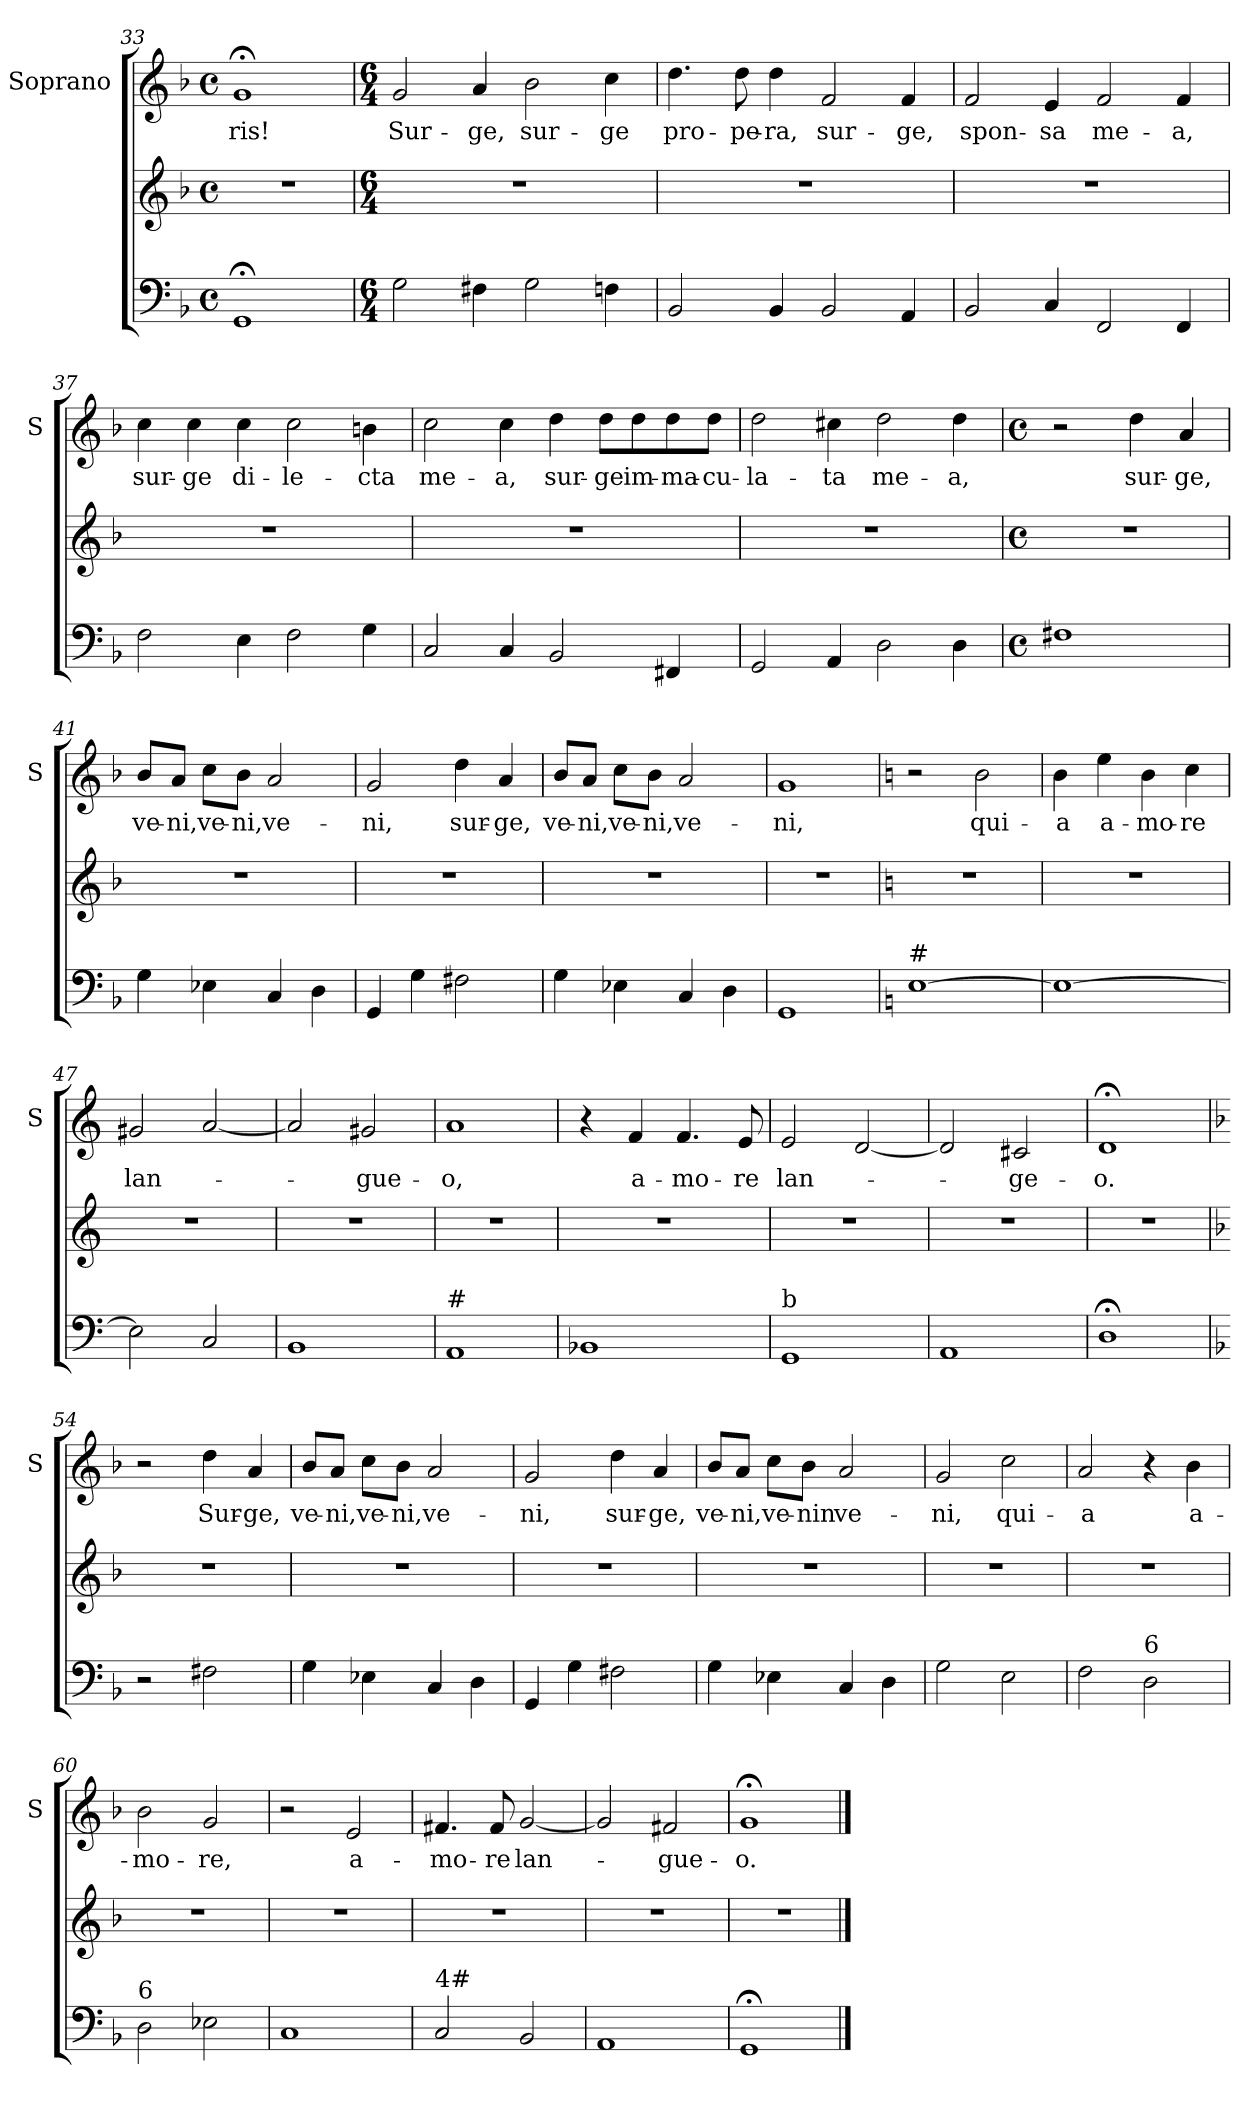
**kern	**kern	**kern	**text
*part2	*part2	*part1	*part1
*staff3	*staff2	*staff1	*staff1
*	*	*I"Soprano	*
*	*	*I'S	*
*clefF4	*clefG2	*clefG2	*
*k[b-]	*k[b-]	*k[b-]	*
*F:	*F:	*F:	*
*M4/4	*M4/4	*M4/4	*
*met(c)	*met(c)	*met(c)	*
=33	=33	=33	=33
!	!	!	!LO:LY:b
1GG;<	1r	1g;<	-ris!
=34	=34	=34	=34
*M6/4	*M6/4	*M6/4	*
!	!	!	!LO:LY:b
2G\	1.r	2g/	Sur-
!	!	!	!LO:LY:b
4F#X\	.	4a/	-ge,
!	!	!	!LO:LY:b
2G\	.	2b-\	sur-
!	!	!	!LO:LY:b
4Fn\	.	4cc\	-ge
=35	=35	=35	=35
!	!	!	!LO:LY:b
2BB-/	1.r	4.dd\	pro-
!	!	!	!LO:LY:b
.	.	8dd\	-pe-
!	!	!	!LO:LY:b
4BB-/	.	4dd\	-ra,
!	!	!	!LO:LY:b
2BB-/	.	2f/	sur-
!	!	!	!LO:LY:b
4AA/	.	4f/	-ge,
!!LO:LB:g=z
=36	=36	=36	=36
!	!	!	!LO:LY:b
2BB-/	1.r	2f/	spon-
!	!	!	!LO:LY:b
4C/	.	4e/	-sa
!	!	!	!LO:LY:b
2FF/	.	2f/	me-
!	!	!	!LO:LY:b
4FF/	.	4f/	-a,
=37	=37	=37	=37
!	!	!	!LO:LY:b
2F\	1.r	4cc\	sur-
!	!	!	!LO:LY:b
.	.	4cc\	-ge
!	!	!	!LO:LY:b
4E\	.	4cc\	di-
!	!	!	!LO:LY:b
2F\	.	2cc\	-le-
!	!	!	!LO:LY:b
4G\	.	4bn\	-cta
=38	=38	=38	=38
!	!	!	!LO:LY:b
2C/	1.r	2cc\	me-
!	!	!	!LO:LY:b
4C/	.	4cc\	-a,
!	!	!	!LO:LY:b
2BB-/	.	4dd\	sur-
!	!	!	!LO:LY:b
.	.	8dd\L	-ge
!	!	!	!LO:LY:b
.	.	8dd\	im-
!	!	!	!LO:LY:b
4FF#X/	.	8dd\	-ma-
!	!	!	!LO:LY:b
.	.	8dd\J	-cu-
=39	=39	=39	=39
!	!	!	!LO:LY:b
2GG/	1.r	2dd\	-la-
!	!	!	!LO:LY:b
4AA/	.	4cc#X\	-ta
!	!	!	!LO:LY:b
2D\	.	2dd\	me-
!	!	!	!LO:LY:b
4D\	.	4dd\	-a,
!!LO:LB:g=z
=40	=40	=40	=40
*M4/4	*M4/4	*M4/4	*
*met(c)	*met(c)	*met(c)	*
1F#X	1r	2r	.
!	!	!	!LO:LY:b
.	.	4dd\	sur-
!	!	!	!LO:LY:b
.	.	4a/	-ge,
=41	=41	=41	=41
!	!	!	!LO:LY:b
4G\	1r	8b-/L	ve-
!	!	!	!LO:LY:b
.	.	8a/J	-ni,
!	!	!	!LO:LY:b
4E-X\	.	8cc\L	ve-
!	!	!	!LO:LY:b
.	.	8b-\J	-ni,
!	!	!	!LO:LY:b
4C/	.	2a/	ve-
4D\	.	.	.
=42	=42	=42	=42
!	!	!	!LO:LY:b
4GG/	1r	2g/	-ni,
4G\	.	.	.
!	!	!	!LO:LY:b
2F#X\	.	4dd\	sur-
!	!	!	!LO:LY:b
.	.	4a/	-ge,
=43	=43	=43	=43
!	!	!	!LO:LY:b
4G\	1r	8b-/L	ve-
!	!	!	!LO:LY:b
.	.	8a/J	-ni,
!	!	!	!LO:LY:b
4E-X\	.	8cc\L	ve-
!	!	!	!LO:LY:b
.	.	8b-\J	-ni,
!	!	!	!LO:LY:b
4C/	.	2a/	ve-
4D\	.	.	.
=44	=44	=44	=44
!	!	!	!LO:LY:b
1GG	1r	1g	-ni,
!!LO:PB:g=z
=45	=45	=45	=45
*k[]	*k[]	*k[]	*
*C:	*C:	*C:	*
!LO:TX:a:t=#	!	!	!
[1E	1r	2r	.
!	!	!	!LO:LY:b
.	.	2b\	qui-
=46	=46	=46	=46
!	!	!	!LO:LY:b
1E_	1r	4b\	-a
!	!	!	!LO:LY:b
.	.	4ee\	a-
!	!	!	!LO:LY:b
.	.	4b\	-mo-
!	!	!	!LO:LY:b
.	.	4cc\	-re
=47	=47	=47	=47
!	!	!	!LO:LY:b
2E\]	1r	2g#X/	lan-
2C/	.	[2a/	.
=48	=48	=48	=48
1BB	1r	2a/]	.
!	!	!	!LO:LY:b
.	.	2g#X/	-gue-
=49	=49	=49	=49
!LO:TX:a:t=#	!	!	!
!	!	!	!LO:LY:b
1AA	1r	1a	-o,
=50	=50	=50	=50
1BB-X	1r	4r	.
!	!	!	!LO:LY:b
.	.	4f/	a-
!	!	!	!LO:LY:b
.	.	4.f/	-mo-
!	!	!	!LO:LY:b
.	.	8e/	-re
!!LO:LB:g=z
=51	=51	=51	=51
!LO:TX:a:t=b	!	!	!
!	!	!	!LO:LY:b
1GG	1r	2e/	lan-
.	.	[2d/	.
=52	=52	=52	=52
1AA	1r	2d/]	.
!	!	!	!LO:LY:b
.	.	2c#X/	-ge-
=53	=53	=53	=53
!	!	!	!LO:LY:b
1D;<	1r	1d;<	-o.
=54	=54	=54	=54
*k[b-]	*k[b-]	*k[b-]	*
*F:	*F:	*F:	*
2r	1r	2r	.
!	!	!	!LO:LY:b
2F#X\	.	4dd\	Sur-
!	!	!	!LO:LY:b
.	.	4a/	-ge,
=55	=55	=55	=55
!	!	!	!LO:LY:b
4G\	1r	8b-/L	ve-
!	!	!	!LO:LY:b
.	.	8a/J	-ni,
!	!	!	!LO:LY:b
4E-X\	.	8cc\L	ve-
!	!	!	!LO:LY:b
.	.	8b-\J	-ni,
!	!	!	!LO:LY:b
4C/	.	2a/	ve-
4D\	.	.	.
!!LO:LB:g=z
=56	=56	=56	=56
!	!	!	!LO:LY:b
4GG/	1r	2g/	-ni,
4G\	.	.	.
!	!	!	!LO:LY:b
2F#X\	.	4dd\	sur-
!	!	!	!LO:LY:b
.	.	4a/	-ge,
=57	=57	=57	=57
!	!	!	!LO:LY:b
4G\	1r	8b-/L	ve-
!	!	!	!LO:LY:b
.	.	8a/J	-ni,
!	!	!	!LO:LY:b
4E-X\	.	8cc\L	ve-
!	!	!	!LO:LY:b
.	.	8b-\J	-nin
!	!	!	!LO:LY:b
4C/	.	2a/	ve-
4D\	.	.	.
=58	=58	=58	=58
!	!	!	!LO:LY:b
2G\	1r	2g/	-ni,
!	!	!	!LO:LY:b
2E\	.	2cc\	qui-
=59	=59	=59	=59
!	!	!	!LO:LY:b
2F\	1r	2a/	-a
!LO:TX:a:t=6	!	!	!
2D\	.	4r	.
!	!	!	!LO:LY:b
.	.	4b-\	a-
=60	=60	=60	=60
!LO:TX:a:t=6	!	!	!
!	!	!	!LO:LY:b
2D\	1r	2b-\	-mo-
!	!	!	!LO:LY:b
2E-X\	.	2g/	-re,
!!LO:LB:g=z
=61	=61	=61	=61
1C	1r	2r	.
!	!	!	!LO:LY:b
.	.	2e/	a-
=62	=62	=62	=62
!LO:TX:a:t=4#	!	!	!
!	!	!	!LO:LY:b
2C/	1r	4.f#X/	-mo-
!	!	!	!LO:LY:b
.	.	8f#/	-re
!	!	!	!LO:LY:b
2BB-/	.	[2g/	lan-
=63	=63	=63	=63
1AA	1r	2g/]	.
!	!	!	!LO:LY:b
.	.	2f#X/	-gue-
=64	=64	=64	=64
!	!	!	!LO:LY:b
1GG;<	1r	1g;<	-o.
==	==	==	==
*-	*-	*-	*-
